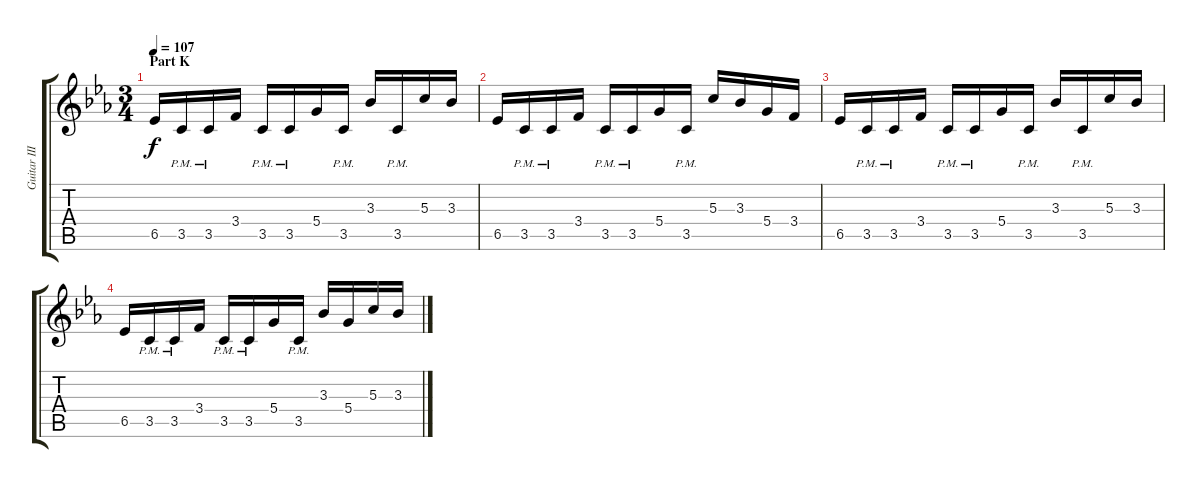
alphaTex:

\track ("Guitar III (Kazuma)" "Guitar III") {instrument distortionguitar}
\staff {score tabs}
\tuning (E4 B3 G3 D3 A2 E2) {hide}
\ts (3 4)
\section ("" "Part K")
\tempo 107
\clef g2
\ks eb
6.5.16{dy f} 3.5{pm}.16 3.5{pm}.16 3.4.16 3.5{pm}.16 3.5{pm}.16 5.4.16 3.5{pm}.16 3.3.16 3.5{pm}.16 5.3.16 3.3.16 |
6.5.16 3.5{pm}.16 3.5{pm}.16 3.4.16 3.5{pm}.16 3.5{pm}.16 5.4.16 3.5{pm}.16 5.3.16 3.3.16 5.4.16 3.4.16 |
6.5.16 3.5{pm}.16 3.5{pm}.16 3.4.16 3.5{pm}.16 3.5{pm}.16 5.4.16 3.5{pm}.16 3.3.16 3.5{pm}.16 5.3.16 3.3.16 |
6.5.16 3.5{pm}.16 3.5{pm}.16 3.4.16 3.5{pm}.16 3.5{pm}.16 5.4.16 3.5{pm}.16 3.3.16 5.4.16 5.3.16 3.3.16
